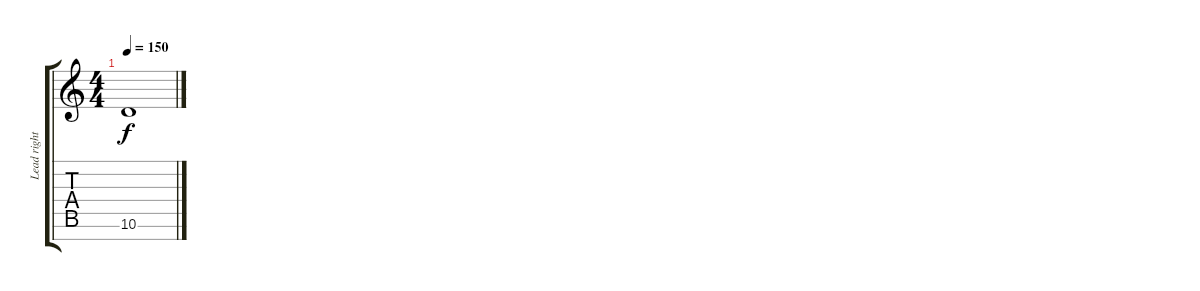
\track ("Lead right" "Lead right") {instrument distortionguitar}
\staff {score tabs}
\tuning (E4 B3 G3 D3 A2 E2 B1) {hide}
\ts (4 4)
\tempo 150
\clef g2
\ks c
10.6.1{dy f}
